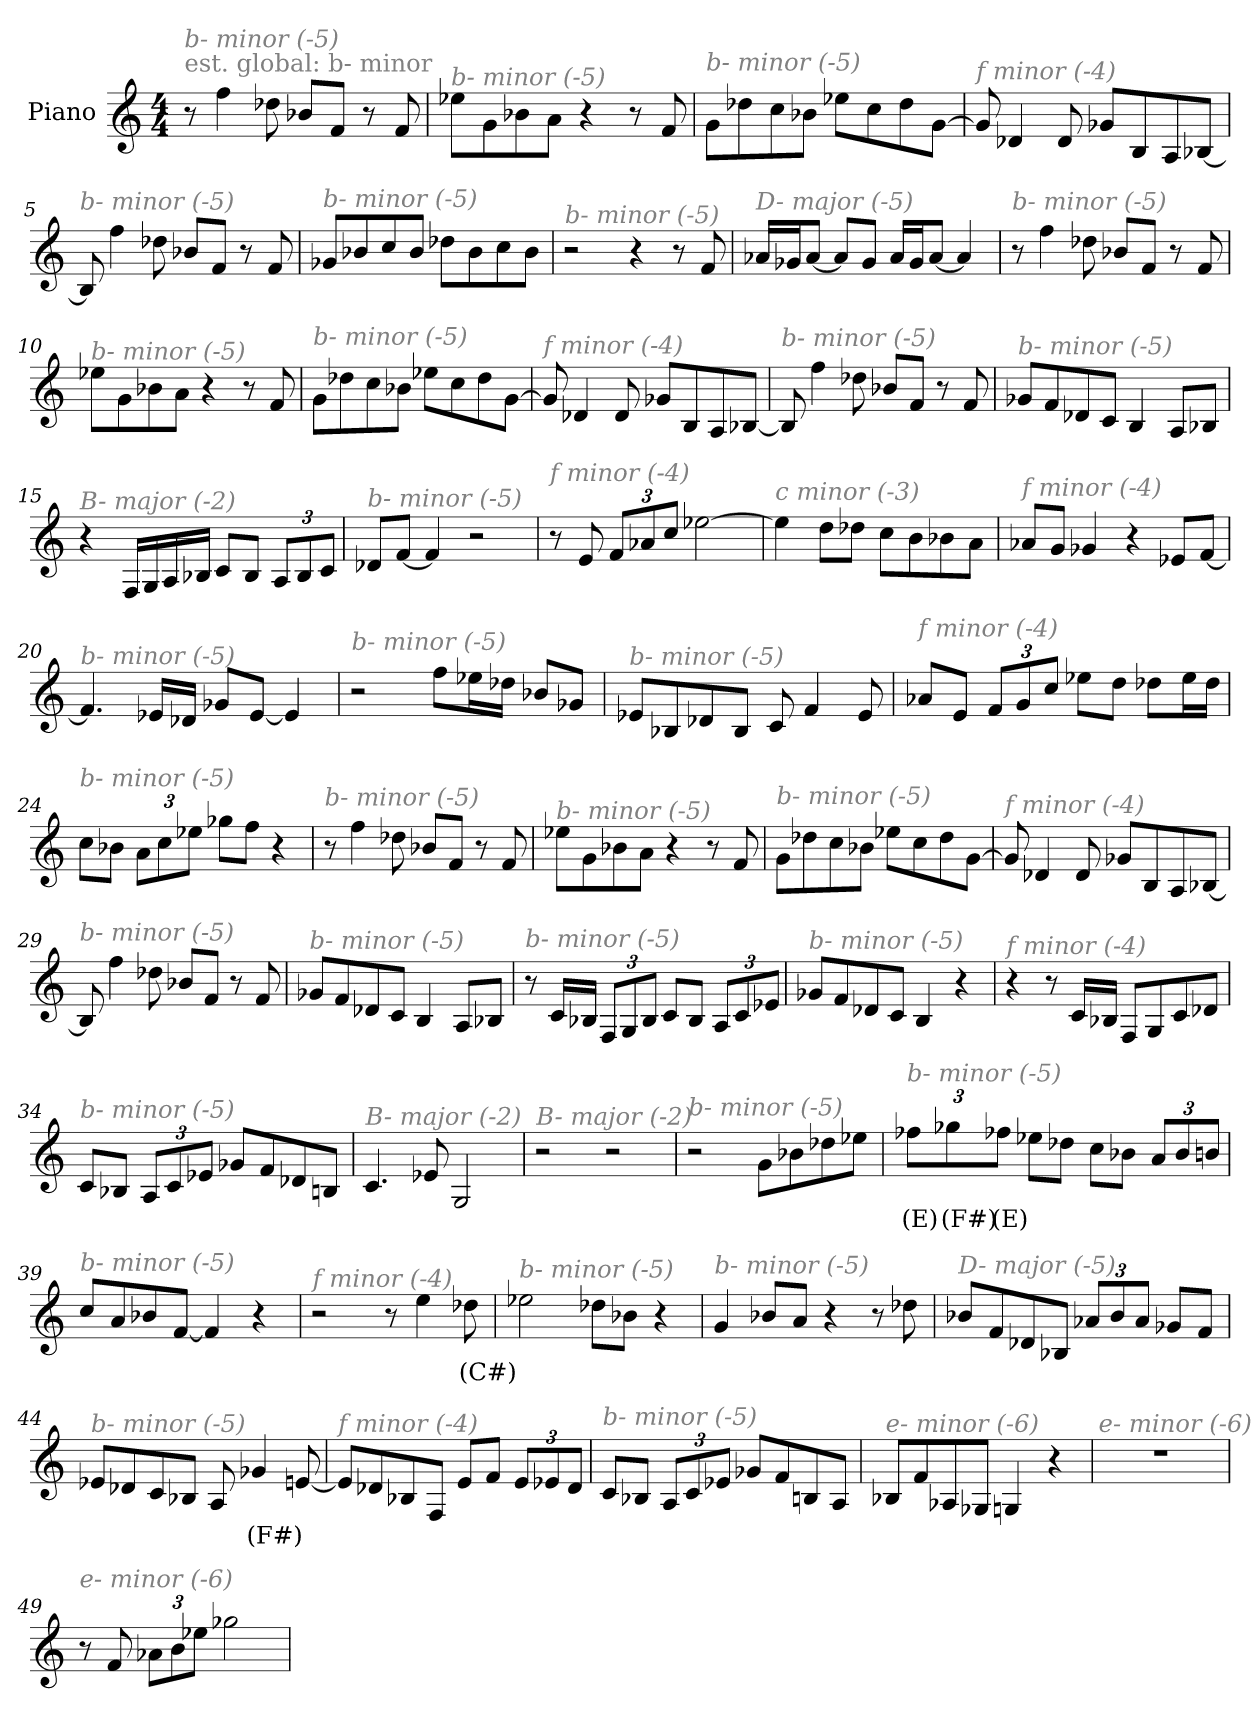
**kern	**text
*part1	*part1
*staff1	*staff1
*I"Piano	*
*I'Pno	*
*clefG2	*
*k[]	*
*M4/4	*
*MM260	*
=1	=1
!LO:TX:a:color=#808080:t=est. global&colon; b- minor	!
!LO:TX:i:color=#808080:t=b- minor (-5)	!
8r	.
4ff\	.
8dd-X\	.
8b-X/L	.
8f/J	.
8r	.
8f/	.
=2	=2
!LO:TX:i:color=#808080:t=b- minor (-5)	!
8ee-X\L	.
8g\	.
8b-X\	.
8a\J	.
4r	.
8r	.
8f/	.
=3	=3
!LO:TX:i:color=#808080:t=b- minor (-5)	!
8g\L	.
8dd-X\	.
8cc\	.
8b-X\J	.
8ee-X\L	.
8cc\	.
8dd-\	.
[8g\J	.
=4	=4
!LO:TX:i:color=#808080:t=f minor (-4)	!
8g/]	.
4d-X/	.
8d-/	.
8g-X/L	.
8B/	.
8A/	.
[8B-X/J	.
!!LO:LB:g=z
=5	=5
!LO:TX:i:color=#808080:t=b- minor (-5)	!
8B-/]	.
4ff\	.
8dd-X\	.
8b-X/L	.
8f/J	.
8r	.
8f/	.
=6	=6
!LO:TX:i:color=#808080:t=b- minor (-5)	!
8g-X/L	.
8b-X/	.
8cc/	.
8b-/J	.
8dd-X\L	.
8b-\	.
8cc\	.
8b-\J	.
=7	=7
!LO:TX:i:color=#808080:t=b- minor (-5)	!
2r	.
4r	.
8r	.
8f/	.
=8	=8
!LO:TX:i:color=#808080:t=D- major (-5)	!
16a-X/LL	.
16g-X/J	.
[8a-/J	.
8a-/L]	.
8g-/J	.
16a-/LL	.
16g-/J	.
[8a-/J	.
4a-/]	.
!!LO:LB:g=z
=9	=9
!LO:TX:i:color=#808080:t=b- minor (-5)	!
8r	.
4ff\	.
8dd-X\	.
8b-X/L	.
8f/J	.
8r	.
8f/	.
=10	=10
!LO:TX:i:color=#808080:t=b- minor (-5)	!
8ee-X\L	.
8g\	.
8b-X\	.
8a\J	.
4r	.
8r	.
8f/	.
=11	=11
!LO:TX:i:color=#808080:t=b- minor (-5)	!
8g\L	.
8dd-X\	.
8cc\	.
8b-X\J	.
8ee-X\L	.
8cc\	.
8dd-\	.
[8g\J	.
=12	=12
!LO:TX:i:color=#808080:t=f minor (-4)	!
8g/]	.
4d-X/	.
8d-/	.
8g-X/L	.
8B/	.
8A/	.
[8B-X/J	.
!!LO:LB:g=z
=13	=13
!LO:TX:i:color=#808080:t=b- minor (-5)	!
8B-/]	.
4ff\	.
8dd-X\	.
8b-X/L	.
8f/J	.
8r	.
8f/	.
=14	=14
!LO:TX:i:color=#808080:t=b- minor (-5)	!
8g-X/L	.
8f/	.
8d-X/	.
8c/J	.
4B/	.
8A/L	.
8B-X/J	.
=15	=15
!LO:TX:i:color=#808080:t=B- major (-2)	!
4r	.
16F/LL	.
16G/	.
16A/	.
16B-X/JJ	.
8c/L	.
8B-/J	.
*Xbrackettup	*
12A/L	.
12B-/	.
12c/J	.
=16	=16
!LO:TX:i:color=#808080:t=b- minor (-5)	!
8d-X/L	.
[8f/J	.
4f/]	.
2r	.
!!LO:LB:g=z
=17	=17
!LO:TX:i:color=#808080:t=f minor (-4)	!
8r	.
8e/	.
12f/L	.
12a-X/	.
12cc/J	.
[2ee-X\	.
=18	=18
!LO:TX:i:color=#808080:t=c minor (-3)	!
4ee-\]	.
8dd\L	.
8dd-X\J	.
8cc\L	.
8b\	.
8b-X\	.
8a\J	.
=19	=19
!LO:TX:i:color=#808080:t=f minor (-4)	!
8a-X/L	.
8g/J	.
4g-X/	.
4r	.
8e-X/L	.
[8f/J	.
=20	=20
!LO:TX:i:color=#808080:t=b- minor (-5)	!
4.f/]	.
16e-X/LL	.
16d-X/JJ	.
8g-X/L	.
[8e-/J	.
4e-/]	.
!!LO:LB:g=z
=21	=21
!LO:TX:i:color=#808080:t=b- minor (-5)	!
2r	.
8ff\L	.
16ee-X\L	.
16dd-X\JJ	.
8b-X/L	.
8g-X/J	.
=22	=22
!LO:TX:i:color=#808080:t=b- minor (-5)	!
8e-X/L	.
8B-X/	.
8d-X/	.
8B-/J	.
8c/	.
4f/	.
8e-/	.
=23	=23
!LO:TX:i:color=#808080:t=f minor (-4)	!
8a-X/L	.
8e/J	.
12f/L	.
12g/	.
12cc/J	.
8ee-X\L	.
8dd\J	.
8dd-X\L	.
16ee-\L	.
16dd-\JJ	.
=24	=24
!LO:TX:i:color=#808080:t=b- minor (-5)	!
8cc\L	.
8b-X\J	.
12a\L	.
12cc\	.
12ee-X\J	.
8gg-X\L	.
8ff\J	.
4r	.
!!LO:LB:g=z
=25	=25
!LO:TX:i:color=#808080:t=b- minor (-5)	!
8r	.
4ff\	.
8dd-X\	.
8b-X/L	.
8f/J	.
8r	.
8f/	.
=26	=26
!LO:TX:i:color=#808080:t=b- minor (-5)	!
8ee-X\L	.
8g\	.
8b-X\	.
8a\J	.
4r	.
8r	.
8f/	.
=27	=27
!LO:TX:i:color=#808080:t=b- minor (-5)	!
8g\L	.
8dd-X\	.
8cc\	.
8b-X\J	.
8ee-X\L	.
8cc\	.
8dd-\	.
[8g\J	.
=28	=28
!LO:TX:i:color=#808080:t=f minor (-4)	!
8g/]	.
4d-X/	.
8d-/	.
8g-X/L	.
8B/	.
8A/	.
[8B-X/J	.
!!LO:LB:g=z
=29	=29
!LO:TX:i:color=#808080:t=b- minor (-5)	!
8B-/]	.
4ff\	.
8dd-X\	.
8b-X/L	.
8f/J	.
8r	.
8f/	.
=30	=30
!LO:TX:i:color=#808080:t=b- minor (-5)	!
8g-X/L	.
8f/	.
8d-X/	.
8c/J	.
4B/	.
8A/L	.
8B-X/J	.
=31	=31
!LO:TX:i:color=#808080:t=b- minor (-5)	!
8r	.
16c/LL	.
16B-X/JJ	.
12F/L	.
12G/	.
12B-/J	.
8c/L	.
8B-/J	.
12A/L	.
12c/	.
12e-X/J	.
=32	=32
!LO:TX:i:color=#808080:t=b- minor (-5)	!
8g-X/L	.
8f/	.
8d-X/	.
8c/J	.
4B/	.
4r	.
!!LO:LB:g=z
=33	=33
!LO:TX:i:color=#808080:t=f minor (-4)	!
4r	.
8r	.
16c/LL	.
16B-X/JJ	.
8F/L	.
8G/	.
8c/	.
8d-X/J	.
=34	=34
!LO:TX:i:color=#808080:t=b- minor (-5)	!
8c/L	.
8B-X/J	.
12A/L	.
12c/	.
12e-X/J	.
8g-X/L	.
8f/	.
8d-X/	.
8Bn/J	.
=35	=35
!LO:TX:i:color=#808080:t=B- major (-2)	!
4.c/	.
8e-X/	.
2G/	.
=36	=36
!LO:TX:i:color=#808080:t=B- major (-2)	!
2r	.
2r	.
=37	=37
!LO:TX:i:color=#808080:t=b- minor (-5)	!
2r	.
8g\L	.
8b-X\	.
8dd-X\	.
8ee-X\J	.
!!LO:LB:g=z
=38	=38
!LO:TX:i:color=#808080:t=b- minor (-5)	!
12ff-Xi\L	(E)
12gg-Xj\	(F#)
12ff-Xi\J	(E)
8ee-X\L	.
8dd-X\J	.
8cc\L	.
8b-X\J	.
12a/L	.
12b-/	.
12bn/J	.
=39	=39
!LO:TX:i:color=#808080:t=b- minor (-5)	!
8cc/L	.
8a/	.
8b-X/	.
[8f/J	.
4f/]	.
4r	.
=40	=40
!LO:TX:i:color=#808080:t=f minor (-4)	!
2r	.
8r	.
4ee\	.
8dd-Xj\	(C#)
=41	=41
!LO:TX:i:color=#808080:t=b- minor (-5)	!
2ee-X\	.
8dd-X\L	.
8b-X\J	.
4r	.
=42	=42
!LO:TX:i:color=#808080:t=b- minor (-5)	!
4g/	.
8b-X/L	.
8a/J	.
4r	.
8r	.
8dd-X\	.
!!LO:PB:g=z
=43	=43
!LO:TX:i:color=#808080:t=D- major (-5)	!
8b-X/L	.
8f/	.
8d-X/	.
8B-X/J	.
12a-X/L	.
12b-/	.
12a-/J	.
8g-X/L	.
8f/J	.
=44	=44
!LO:TX:i:color=#808080:t=b- minor (-5)	!
8e-X/L	.
8d-X/	.
8c/	.
8B-X/J	.
8A/	.
4g-Xj/	(F#)
[8en/	.
=45	=45
!LO:TX:i:color=#808080:t=f minor (-4)	!
8e/L]	.
8d-X/	.
8B-X/	.
8F/J	.
8e/L	.
8f/J	.
12e/L	.
12e-X/	.
12d-/J	.
!!LO:LB:g=z
=46	=46
!LO:TX:i:color=#808080:t=b- minor (-5)	!
8c/L	.
8B-X/J	.
12A/L	.
12c/	.
12e-X/J	.
8g-X/L	.
8f/	.
8Bn/	.
8A/J	.
=47	=47
!LO:TX:i:color=#808080:t=e- minor (-6)	!
8B-X/L	.
8f/	.
8A-X/	.
8G-X/J	.
4Gn/	.
4r	.
=48	=48
!LO:TX:i:color=#808080:t=e- minor (-6)	!
1r	.
=49	=49
!LO:TX:i:color=#808080:t=e- minor (-6)	!
8r	.
8f/	.
12a-X\L	.
12b\	.
12ee-X\J	.
2gg-X\	.
=	=
*-	*-
